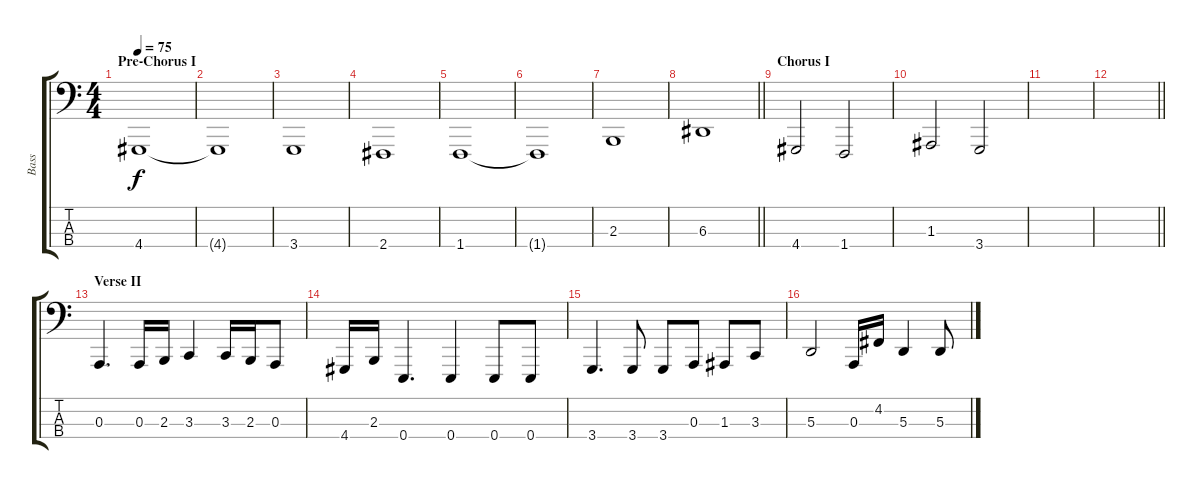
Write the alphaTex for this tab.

\track ("Bass" "Bass") {instrument synthstrings1}
\staff {score tabs}
\tuning (G2 D2 A1 E1) {hide}
\ts (4 4)
\section ("" "Pre-Chorus I")
\tempo 75
\clef f4
\ks c
4.4.1{dy f} |
4.4{t}.1 |
3.4.1 |
2.4.1 |
1.4.1 |
1.4{t}.1 |
2.3.1 |
\barLineRight lightlight
6.3.1 |
\section ("" "Chorus I")
4.4.2 1.4.2 |
1.3.2 3.4.2 |
|
\barLineRight lightlight
|
\section ("" "Verse II")
0.3.4{d instrument electricbassfinger} 0.3.16 2.3.16 3.3.4 3.3.16 2.3.16 0.3.8 |
4.4.16 2.3.16 0.4.4{d} 0.4.4 0.4.8 0.4.8 |
3.4.4{d} 3.4.8 3.4.8 0.3.8 1.3.8 3.3.8 |
5.3.2 0.3.16 4.2.16 5.3.4 5.3.8
